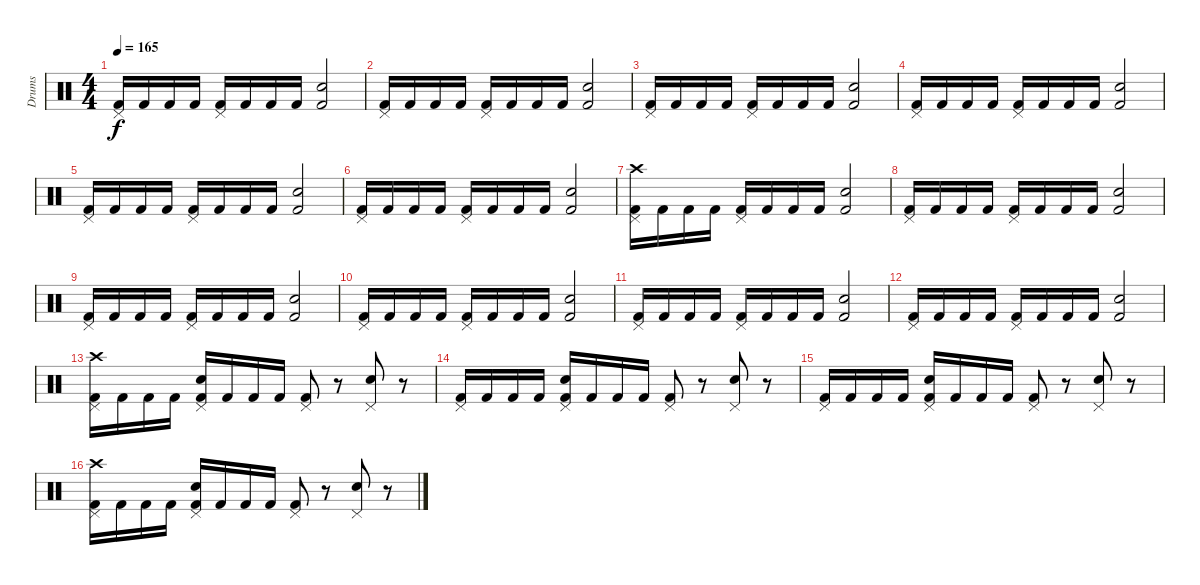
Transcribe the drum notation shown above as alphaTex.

\track ("Drums" "Drums") {instrument percussion}
\staff {score}
\articulation defaults
\ts (4 4)
\tempo 165
\clef neutral
\ks c
("Pedal Hi-Hat (hit)" "Kick (hit) 2").16{dy f} "Kick (hit) 2".16 "Kick (hit) 2".16 "Kick (hit) 2".16 ("Pedal Hi-Hat (hit)" "Kick (hit) 2").16 "Kick (hit) 2".16 "Kick (hit) 2".16 "Kick (hit) 2".16 ("Snare (hit) 2" "Kick (hit) 2").2 |
("Pedal Hi-Hat (hit)" "Kick (hit) 2").16 "Kick (hit) 2".16 "Kick (hit) 2".16 "Kick (hit) 2".16 ("Pedal Hi-Hat (hit)" "Kick (hit) 2").16 "Kick (hit) 2".16 "Kick (hit) 2".16 "Kick (hit) 2".16 ("Snare (hit) 2" "Kick (hit) 2").2 |
("Pedal Hi-Hat (hit)" "Kick (hit) 2").16 "Kick (hit) 2".16 "Kick (hit) 2".16 "Kick (hit) 2".16 ("Pedal Hi-Hat (hit)" "Kick (hit) 2").16 "Kick (hit) 2".16 "Kick (hit) 2".16 "Kick (hit) 2".16 ("Snare (hit) 2" "Kick (hit) 2").2 |
("Pedal Hi-Hat (hit)" "Kick (hit) 2").16 "Kick (hit) 2".16 "Kick (hit) 2".16 "Kick (hit) 2".16 ("Pedal Hi-Hat (hit)" "Kick (hit) 2").16 "Kick (hit) 2".16 "Kick (hit) 2".16 "Kick (hit) 2".16 ("Snare (hit) 2" "Kick (hit) 2").2 |
("Pedal Hi-Hat (hit)" "Kick (hit) 2").16 "Kick (hit) 2".16 "Kick (hit) 2".16 "Kick (hit) 2".16 ("Pedal Hi-Hat (hit)" "Kick (hit) 2").16 "Kick (hit) 2".16 "Kick (hit) 2".16 "Kick (hit) 2".16 ("Snare (hit) 2" "Kick (hit) 2").2 |
("Pedal Hi-Hat (hit)" "Kick (hit) 2").16 "Kick (hit) 2".16 "Kick (hit) 2".16 "Kick (hit) 2".16 ("Pedal Hi-Hat (hit)" "Kick (hit) 2").16 "Kick (hit) 2".16 "Kick (hit) 2".16 "Kick (hit) 2".16 ("Snare (hit) 2" "Kick (hit) 2").2 |
("Crash high (hit)" "Pedal Hi-Hat (hit)" "Kick (hit) 2").16 "Kick (hit) 2".16 "Kick (hit) 2".16 "Kick (hit) 2".16 ("Pedal Hi-Hat (hit)" "Kick (hit) 2").16 "Kick (hit) 2".16 "Kick (hit) 2".16 "Kick (hit) 2".16 ("Snare (hit) 2" "Kick (hit) 2").2 |
("Pedal Hi-Hat (hit)" "Kick (hit) 2").16 "Kick (hit) 2".16 "Kick (hit) 2".16 "Kick (hit) 2".16 ("Pedal Hi-Hat (hit)" "Kick (hit) 2").16 "Kick (hit) 2".16 "Kick (hit) 2".16 "Kick (hit) 2".16 ("Snare (hit) 2" "Kick (hit) 2").2 |
("Pedal Hi-Hat (hit)" "Kick (hit) 2").16 "Kick (hit) 2".16 "Kick (hit) 2".16 "Kick (hit) 2".16 ("Pedal Hi-Hat (hit)" "Kick (hit) 2").16 "Kick (hit) 2".16 "Kick (hit) 2".16 "Kick (hit) 2".16 ("Snare (hit) 2" "Kick (hit) 2").2 |
("Pedal Hi-Hat (hit)" "Kick (hit) 2").16 "Kick (hit) 2".16 "Kick (hit) 2".16 "Kick (hit) 2".16 ("Pedal Hi-Hat (hit)" "Kick (hit) 2").16 "Kick (hit) 2".16 "Kick (hit) 2".16 "Kick (hit) 2".16 ("Snare (hit) 2" "Kick (hit) 2").2 |
("Pedal Hi-Hat (hit)" "Kick (hit) 2").16 "Kick (hit) 2".16 "Kick (hit) 2".16 "Kick (hit) 2".16 ("Pedal Hi-Hat (hit)" "Kick (hit) 2").16 "Kick (hit) 2".16 "Kick (hit) 2".16 "Kick (hit) 2".16 ("Snare (hit) 2" "Kick (hit) 2").2 |
("Pedal Hi-Hat (hit)" "Kick (hit) 2").16 "Kick (hit) 2".16 "Kick (hit) 2".16 "Kick (hit) 2".16 ("Pedal Hi-Hat (hit)" "Kick (hit) 2").16 "Kick (hit) 2".16 "Kick (hit) 2".16 "Kick (hit) 2".16 ("Snare (hit) 2" "Kick (hit) 2").2 |
("Crash high (hit)" "Pedal Hi-Hat (hit)" "Kick (hit) 2").16 "Kick (hit) 2".16 "Kick (hit) 2".16 "Kick (hit) 2".16 ("Pedal Hi-Hat (hit)" "Snare (hit) 2" "Kick (hit) 2").16 "Kick (hit) 2".16 "Kick (hit) 2".16 "Kick (hit) 2".16 ("Pedal Hi-Hat (hit)" "Kick (hit) 2").8 r.8 ("Pedal Hi-Hat (hit)" "Snare (hit) 2").8 r.8 |
("Pedal Hi-Hat (hit)" "Kick (hit) 2").16 "Kick (hit) 2".16 "Kick (hit) 2".16 "Kick (hit) 2".16 ("Pedal Hi-Hat (hit)" "Snare (hit) 2" "Kick (hit) 2").16 "Kick (hit) 2".16 "Kick (hit) 2".16 "Kick (hit) 2".16 ("Pedal Hi-Hat (hit)" "Kick (hit) 2").8 r.8 ("Pedal Hi-Hat (hit)" "Snare (hit) 2").8 r.8 |
("Pedal Hi-Hat (hit)" "Kick (hit) 2").16 "Kick (hit) 2".16 "Kick (hit) 2".16 "Kick (hit) 2".16 ("Pedal Hi-Hat (hit)" "Snare (hit) 2" "Kick (hit) 2").16 "Kick (hit) 2".16 "Kick (hit) 2".16 "Kick (hit) 2".16 ("Pedal Hi-Hat (hit)" "Kick (hit) 2").8 r.8 ("Pedal Hi-Hat (hit)" "Snare (hit) 2").8 r.8 |
("Crash high (hit)" "Pedal Hi-Hat (hit)" "Kick (hit) 2").16 "Kick (hit) 2".16 "Kick (hit) 2".16 "Kick (hit) 2".16 ("Pedal Hi-Hat (hit)" "Snare (hit) 2" "Kick (hit) 2").16 "Kick (hit) 2".16 "Kick (hit) 2".16 "Kick (hit) 2".16 ("Pedal Hi-Hat (hit)" "Kick (hit) 2").8 r.8 ("Pedal Hi-Hat (hit)" "Snare (hit) 2").8 r.8
